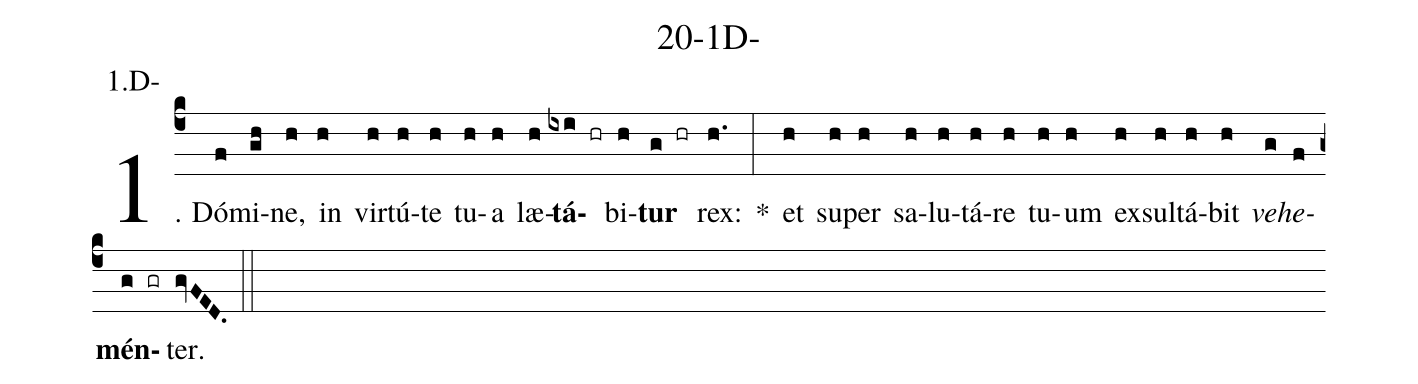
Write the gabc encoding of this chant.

name: 20-1D-;
annotation: 1.D-;
%%
(c4)1. Dó(f)mi(gh)ne,(h) in(h) vir(h)tú(h)te(h) tu(h)a(h) læ(h)<b>tá</b>(ixi hr)bi(h)<b>tur</b>(g hr) rex:(h.) *(:) et(h) su(h)per(h) sa(h)lu(h)tá(h)re(h) tu(h)um(h) ex(h)sul(h)tá(h)bit(h) <i>ve</i>(g)<i>he</i>(f)<b>mén</b>(g gr)ter.(gvFED.) (::)
